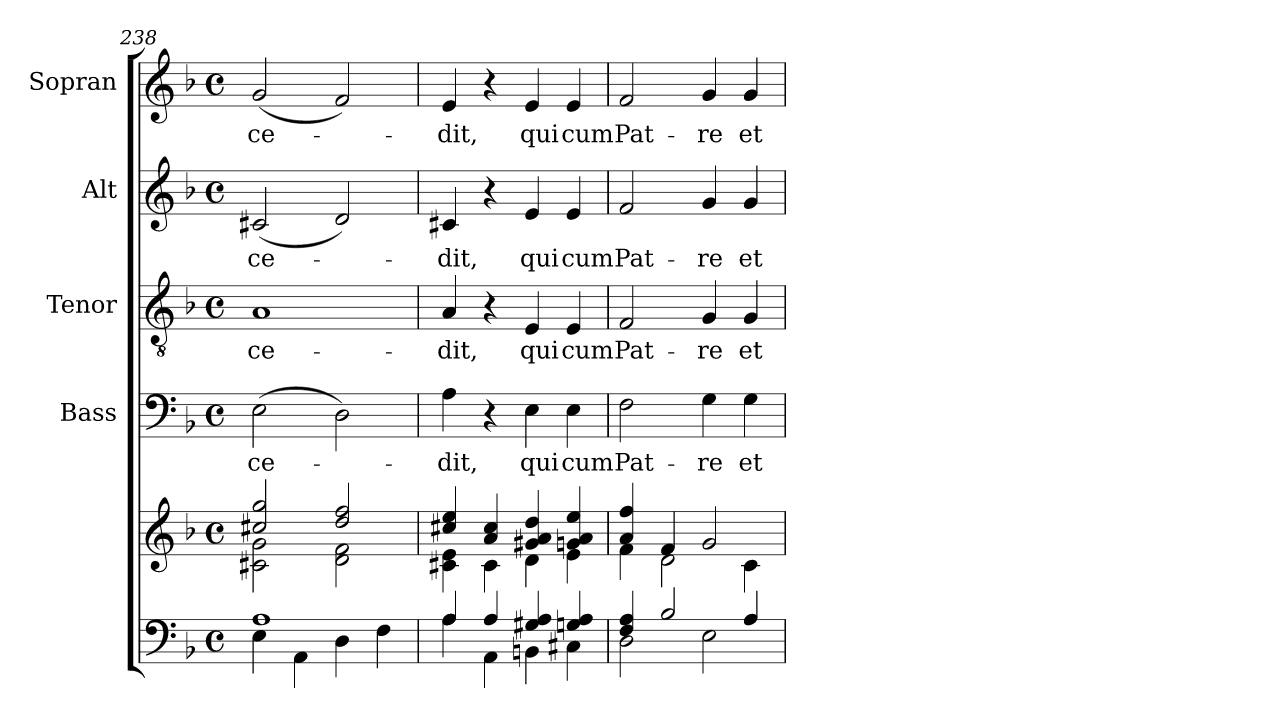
**kern	**kern	**kern	**text	**kern	**text	**kern	**text	**kern	**text
*part5	*part5	*part4	*part4	*part3	*part3	*part2	*part2	*part1	*part1
*staff6	*staff5	*staff4	*staff4	*staff3	*staff3	*staff2	*staff2	*staff1	*staff1
*	*	*I"Bass	*	*I"Tenor	*	*I"Alt	*	*I"Sopran	*
*	*	*I'B.	*	*I'T.	*	*I'A.	*	*I'S.	*
*clefF4	*clefG2	*clefF4	*	*clefGv2	*	*clefG2	*	*clefG2	*
*k[b-]	*k[b-]	*k[b-]	*	*k[b-]	*	*k[b-]	*	*k[b-]	*
*F:	*F:	*F:	*	*F:	*	*F:	*	*F:	*
*M4/4	*M4/4	*M4/4	*	*M4/4	*	*M4/4	*	*M4/4	*
*met(c)	*met(c)	*met(c)	*	*met(c)	*	*met(c)	*	*met(c)	*
=238	=238	=238	=238	=238	=238	=238	=238	=238	=238
*^	*^	*	*	*	*	*	*	*	*
!	!	!	!	!	!LO:LY:b	!	!LO:LY:b	!	!LO:LY:b	!	!LO:LY:b
1A	4E\	2cc#X/ 2gg/	2c#X\ 2g\	(>2E\	-ce-	1A	-ce-	(<2c#X/	-ce-	(<2g/	-ce-
.	4AA\	.	.	.	.	.	.	.	.	.	.
.	4D\	2dd/ 2ff/	2d\ 2f\	2D\)	.	.	.	2d/)	.	2f/)	.
.	4F\	.	.	.	.	.	.	.	.	.	.
=239	=239	=239	=239	=239	=239	=239	=239	=239	=239	=239	=239
!	!	!	!	!	!LO:LY:b	!	!LO:LY:b	!	!LO:LY:b	!	!LO:LY:b
4A/	4A\	4cc#X/ 4ee/	4c#X\ 4e\	4A\	-dit,	4A/	-dit,	4c#X/	-dit,	4e/	-dit,
4A/	4AA\	4a/ 4cc#/	4c#\	4r	.	4r	.	4r	.	4r	.
!	!	!	!	!	!LO:LY:b	!	!LO:LY:b	!	!LO:LY:b	!	!LO:LY:b
4G#X/ 4A/	4BBn\	4g#X/ 4a/ 4dd/	4d\	4E\	qui	4E/	qui	4e/	qui	4e/	qui
!	!	!	!	!	!LO:LY:b	!	!LO:LY:b	!	!LO:LY:b	!	!LO:LY:b
4Gn/ 4A/	4C#X\	4gn/ 4a/ 4ee/	4e\	4E\	cum	4E/	cum	4e/	cum	4e/	cum
=240	=240	=240	=240	=240	=240	=240	=240	=240	=240	=240	=240
!	!	!	!	!	!LO:LY:b	!	!LO:LY:b	!	!LO:LY:b	!	!LO:LY:b
4F/ 4A/	2D\	4a/ 4ff/	4f\	2F\	Pat-	2F/	Pat-	2f/	Pat-	2f/	Pat-
2B-/	.	4f/	2d\	.	.	.	.	.	.	.	.
!	!	!	!	!	!LO:LY:b	!	!LO:LY:b	!	!LO:LY:b	!	!LO:LY:b
.	2E\	2g/	.	4G\	-re	4G/	-re	4g/	-re	4g/	-re
!	!	!	!	!	!LO:LY:b	!	!LO:LY:b	!	!LO:LY:b	!	!LO:LY:b
4A/	.	.	4c\	4G\	et	4G/	et	4g/	et	4g/	et
*v	*v	*	*	*	*	*	*	*	*	*	*
*	*v	*v	*	*	*	*	*	*	*	*
=	=	=	=	=	=	=	=	=	=
*-	*-	*-	*-	*-	*-	*-	*-	*-	*-
